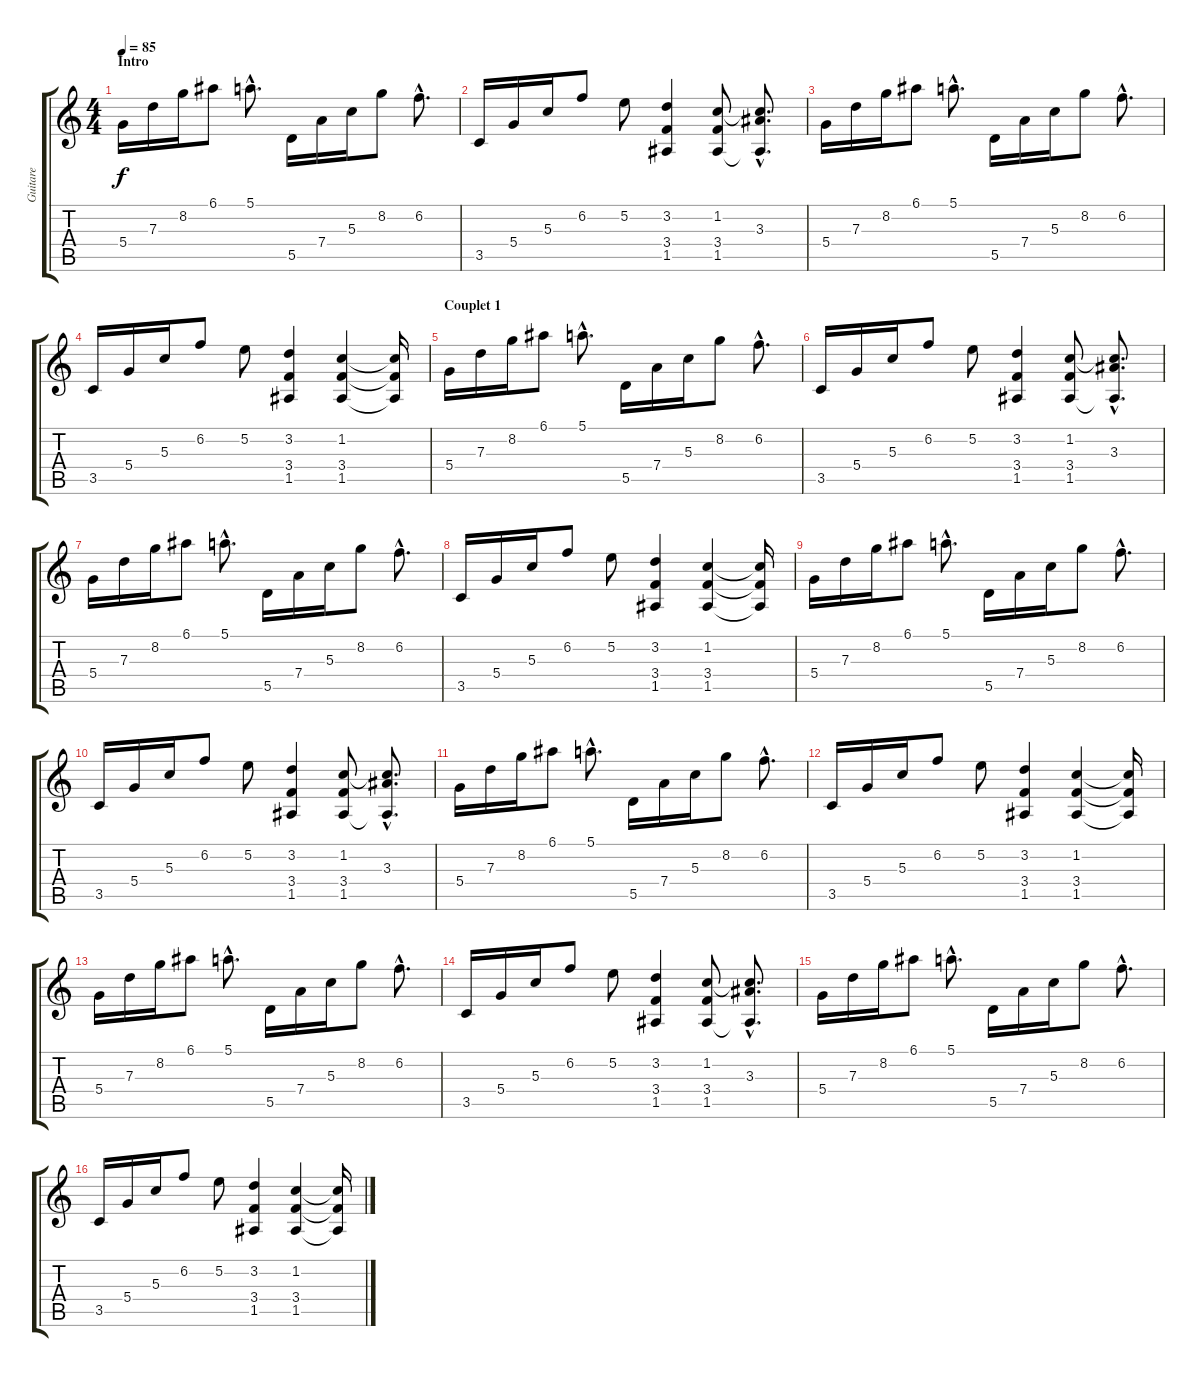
\track ("Guitare" "Guitare") {instrument acousticguitarnylon}
\staff {score tabs}
\tuning (E4 B3 G3 D3 A2 E2) {hide}
\ts (4 4)
\section ("" "Intro")
\tempo 85
\clef g2
\ks c
5.4.16{dy f instrument acousticguitarnylon} 7.3.16 8.2.16 6.1.8 5.1{hac}.8{d} 5.5.16 7.4.16 5.3.16 8.2.8 6.2{hac}.8{d} |
3.5.16 5.4.16 5.3.16 6.2.8 5.2.8 (3.2 3.4 1.5).4 (1.2 3.4 1.5).8 (1.2{hac t} 3.3{hac} 1.5{hac t}).8{d} |
5.4.16 7.3.16 8.2.16 6.1.8 5.1{hac}.8{d} 5.5.16 7.4.16 5.3.16 8.2.8 6.2{hac}.8{d} |
3.5.16 5.4.16 5.3.16 6.2.8 5.2.8 (3.2 3.4 1.5).4 (1.2 3.4 1.5).4 (1.2{t} 3.4{t} 1.5{t}).16 |
\section ("" "Couplet 1")
5.4.16 7.3.16 8.2.16 6.1.8 5.1{hac}.8{d} 5.5.16 7.4.16 5.3.16 8.2.8 6.2{hac}.8{d} |
3.5.16 5.4.16 5.3.16 6.2.8 5.2.8 (3.2 3.4 1.5).4 (1.2 3.4 1.5).8 (1.2{hac t} 3.3{hac} 1.5{hac t}).8{d} |
5.4.16 7.3.16 8.2.16 6.1.8 5.1{hac}.8{d} 5.5.16 7.4.16 5.3.16 8.2.8 6.2{hac}.8{d} |
3.5.16 5.4.16 5.3.16 6.2.8 5.2.8 (3.2 3.4 1.5).4 (1.2 3.4 1.5).4 (1.2{t} 3.4{t} 1.5{t}).16 |
5.4.16 7.3.16 8.2.16 6.1.8 5.1{hac}.8{d} 5.5.16 7.4.16 5.3.16 8.2.8 6.2{hac}.8{d} |
3.5.16 5.4.16 5.3.16 6.2.8 5.2.8 (3.2 3.4 1.5).4 (1.2 3.4 1.5).8 (1.2{hac t} 3.3{hac} 1.5{hac t}).8{d} |
5.4.16 7.3.16 8.2.16 6.1.8 5.1{hac}.8{d} 5.5.16 7.4.16 5.3.16 8.2.8 6.2{hac}.8{d} |
3.5.16 5.4.16 5.3.16 6.2.8 5.2.8 (3.2 3.4 1.5).4 (1.2 3.4 1.5).4 (1.2{t} 3.4{t} 1.5{t}).16 |
5.4.16 7.3.16 8.2.16 6.1.8 5.1{hac}.8{d} 5.5.16 7.4.16 5.3.16 8.2.8 6.2{hac}.8{d} |
3.5.16 5.4.16 5.3.16 6.2.8 5.2.8 (3.2 3.4 1.5).4 (1.2 3.4 1.5).8 (1.2{hac t} 3.3{hac} 1.5{hac t}).8{d} |
5.4.16 7.3.16 8.2.16 6.1.8 5.1{hac}.8{d} 5.5.16 7.4.16 5.3.16 8.2.8 6.2{hac}.8{d} |
3.5.16 5.4.16 5.3.16 6.2.8 5.2.8 (3.2 3.4 1.5).4 (1.2 3.4 1.5).4 (1.2{t} 3.4{t} 1.5{t}).16
